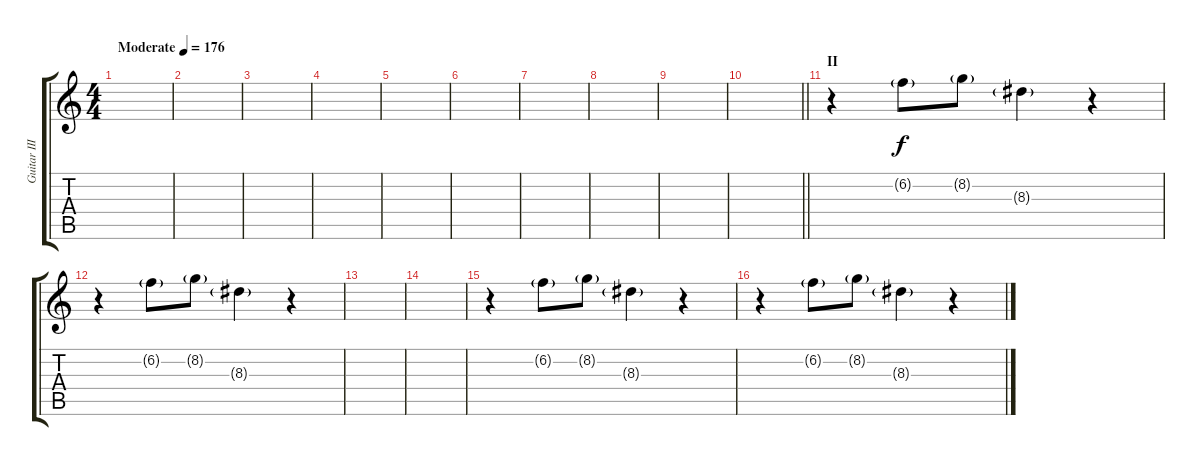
\track ("Guitar III Fill/ Harmony" "Guitar III") {instrument distortionguitar}
\staff {score tabs}
\tuning (E4 B3 G3 D3 A2 D2) {hide}
\ts (4 4)
\tempo (176 "Moderate")
\clef g2
\ks c
|
|
|
|
|
|
|
|
|
\barLineRight lightlight
|
\section ("" "II")
r.4 6.2{g}.8 8.2{g}.8 8.3{g}.4 r.4 |
r.4 6.2{g}.8 8.2{g}.8 8.3{g}.4 r.4 |
|
|
r.4 6.2{g}.8 8.2{g}.8 8.3{g}.4 r.4 |
r.4 6.2{g}.8 8.2{g}.8 8.3{g}.4 r.4
